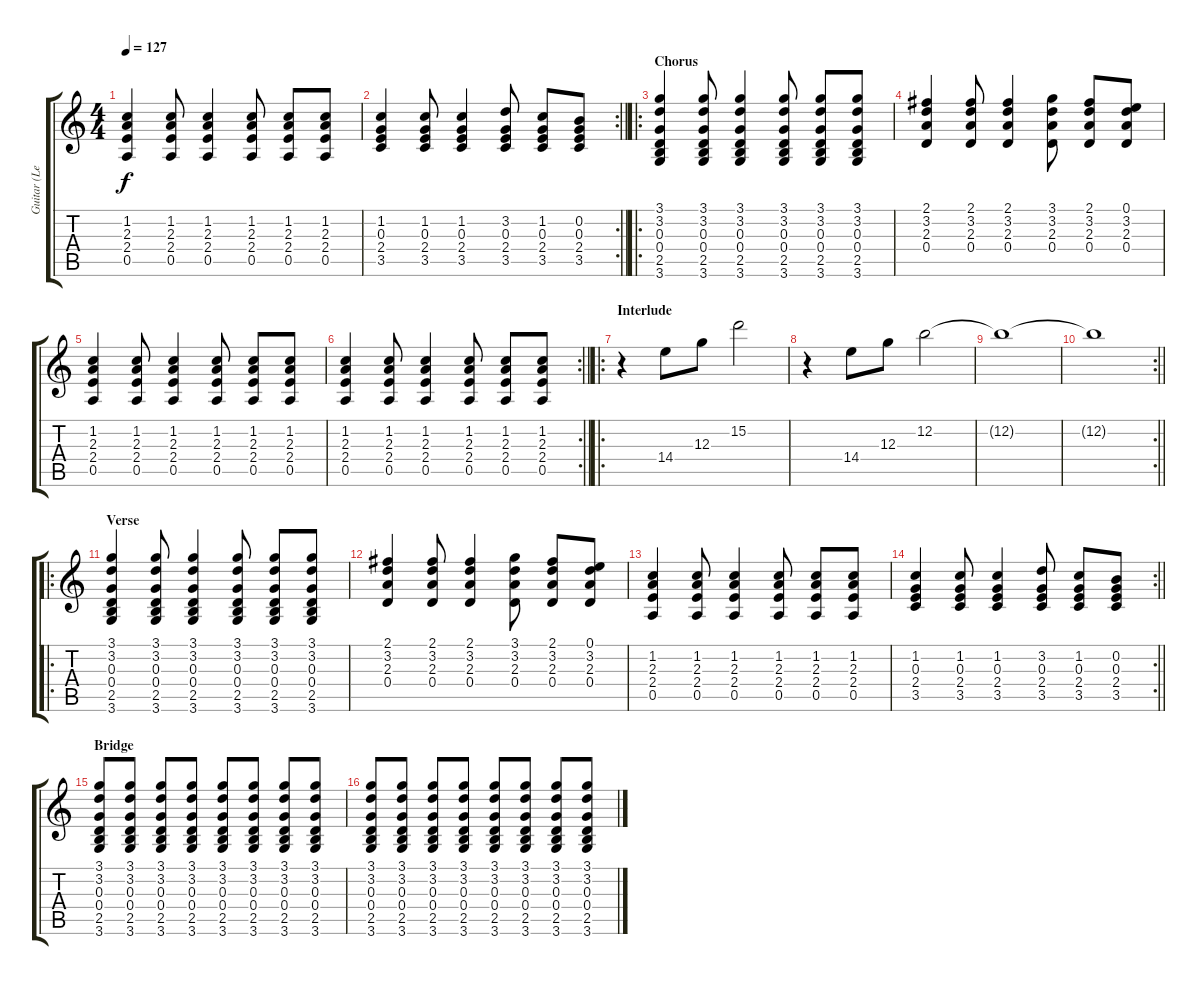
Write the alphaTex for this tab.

\track ("Guitar (Lead)" "Guitar (Le") {instrument electricguitarclean}
\staff {score tabs}
\tuning (E4 B3 G3 D3 A2 E2) {hide}
\ts (4 4)
\tempo 127
\clef g2
\ks c
(1.2 2.3 2.4 0.5).4{dy f} (1.2 2.3 2.4 0.5).8 (1.2 2.3 2.4 0.5).4 (1.2 2.3 2.4 0.5).8 (1.2 2.3 2.4 0.5).8 (1.2 2.3 2.4 0.5).8 |
\rc 2
\barLineRight lightlight
(1.2 0.3 2.4 3.5).4 (1.2 0.3 2.4 3.5).8 (1.2 0.3 2.4 3.5).4 (3.2 0.3 2.4 3.5).8 (1.2 0.3 2.4 3.5).8 (0.2 0.3 2.4 3.5).8 |
\ro
\section ("" "Chorus")
(3.1 3.2 0.3 0.4 2.5 3.6).4 (3.1 3.2 0.3 0.4 2.5 3.6).8 (3.1 3.2 0.3 0.4 2.5 3.6).4 (3.1 3.2 0.3 0.4 2.5 3.6).8 (3.1 3.2 0.3 0.4 2.5 3.6).8 (3.1 3.2 0.3 0.4 2.5 3.6).8 |
(2.1 3.2 2.3 0.4).4 (2.1 3.2 2.3 0.4).8 (2.1 3.2 2.3 0.4).4 (3.1 3.2 2.3 0.4).8 (2.1 3.2 2.3 0.4).8 (0.1 3.2 2.3 0.4).8 |
(1.2 2.3 2.4 0.5).4 (1.2 2.3 2.4 0.5).8 (1.2 2.3 2.4 0.5).4 (1.2 2.3 2.4 0.5).8 (1.2 2.3 2.4 0.5).8 (1.2 2.3 2.4 0.5).8 |
\rc 2
\barLineRight lightlight
(1.2 2.3 2.4 0.5).4 (1.2 2.3 2.4 0.5).8 (1.2 2.3 2.4 0.5).4 (1.2 2.3 2.4 0.5).8 (1.2 2.3 2.4 0.5).8 (1.2 2.3 2.4 0.5).8 |
\ro
\section ("" "Interlude")
r.4 14.4.8 12.3.8 15.2.2 |
r.4 14.4.8 12.3.8 12.2.2 |
12.2{t}.1 |
\rc 2
\barLineRight lightlight
12.2{t}.1 |
\ro
\section ("" "Verse")
(3.1 3.2 0.3 0.4 2.5 3.6).4 (3.1 3.2 0.3 0.4 2.5 3.6).8 (3.1 3.2 0.3 0.4 2.5 3.6).4 (3.1 3.2 0.3 0.4 2.5 3.6).8 (3.1 3.2 0.3 0.4 2.5 3.6).8 (3.1 3.2 0.3 0.4 2.5 3.6).8 |
(2.1 3.2 2.3 0.4).4 (2.1 3.2 2.3 0.4).8 (2.1 3.2 2.3 0.4).4 (3.1 3.2 2.3 0.4).8 (2.1 3.2 2.3 0.4).8 (0.1 3.2 2.3 0.4).8 |
(1.2 2.3 2.4 0.5).4 (1.2 2.3 2.4 0.5).8 (1.2 2.3 2.4 0.5).4 (1.2 2.3 2.4 0.5).8 (1.2 2.3 2.4 0.5).8 (1.2 2.3 2.4 0.5).8 |
\rc 2
\barLineRight lightlight
(1.2 0.3 2.4 3.5).4 (1.2 0.3 2.4 3.5).8 (1.2 0.3 2.4 3.5).4 (3.2 0.3 2.4 3.5).8 (1.2 0.3 2.4 3.5).8 (0.2 0.3 2.4 3.5).8 |
\section ("" "Bridge")
(3.1 3.2 0.3 0.4 2.5 3.6).8 (3.1 3.2 0.3 0.4 2.5 3.6).8 (3.1 3.2 0.3 0.4 2.5 3.6).8 (3.1 3.2 0.3 0.4 2.5 3.6).8 (3.1 3.2 0.3 0.4 2.5 3.6).8 (3.1 3.2 0.3 0.4 2.5 3.6).8 (3.1 3.2 0.3 0.4 2.5 3.6).8 (3.1 3.2 0.3 0.4 2.5 3.6).8 |
(3.1 3.2 0.3 0.4 2.5 3.6).8 (3.1 3.2 0.3 0.4 2.5 3.6).8 (3.1 3.2 0.3 0.4 2.5 3.6).8 (3.1 3.2 0.3 0.4 2.5 3.6).8 (3.1 3.2 0.3 0.4 2.5 3.6).8 (3.1 3.2 0.3 0.4 2.5 3.6).8 (3.1 3.2 0.3 0.4 2.5 3.6).8 (3.1 3.2 0.3 0.4 2.5 3.6).8
